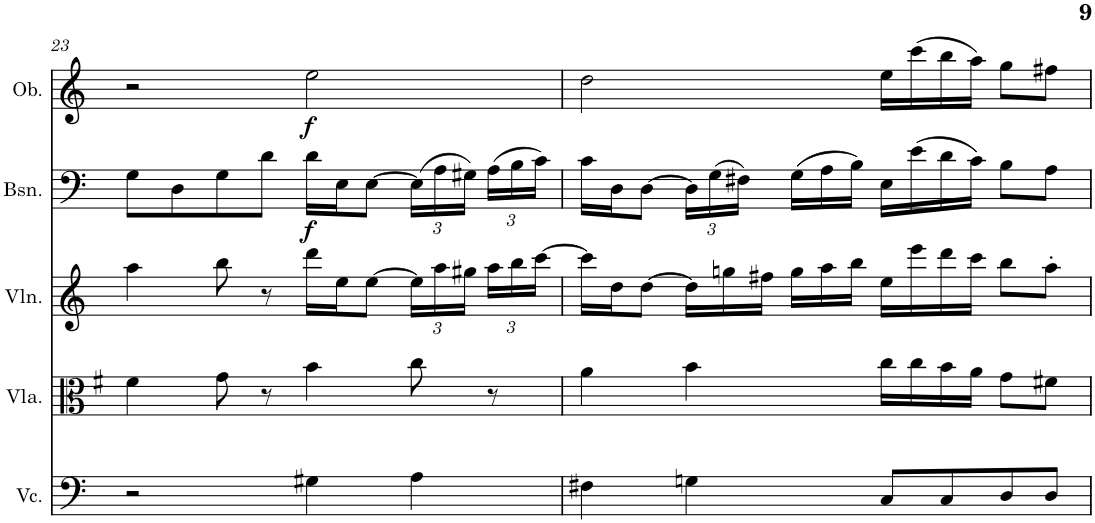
**kern	**kern	**kern	**kern	**dynam	**kern	**dynam
*part5	*part4	*part3	*part2	*part2	*part1	*part1
*staff5	*staff4	*staff3	*staff2	*staff2	*staff1	*staff1
*I"Violoncello	*I"Viola	*I"Violin	*I"Bassoon	*	*I"Oboe	*
*I'Vc.	*I'Vla.	*I'Vln.	*I'Bsn.	*	*I'Ob.	*
!!LO:PB:g=z
*clefF4	*clefC3	*clefG2	*clefF4	*	*clefG2	*
*k[]	*k[f#]	*k[]	*k[]	*	*k[]	*
*M4/4	*M4/4	*M4/4	*M4/4	*	*M4/4	*
*met(c)	*met(c)	*met(c)	*met(c)	*	*met(c)	*
=23	=23	=23	=23	=23	=23	=23
2r	4f#\	4aa\	8G\L	.	2r	.
.	.	.	8D\	.	.	.
.	8g\	8bb\	8G\	.	.	.
.	8r	8r	8d\J	.	.	.
!	!	!	!	!LO:DY:b	!	!LO:DY:b
4G#X\	4b\	16ddd\LL	16d\LL	f	2ee\	f
.	.	16ee\J	16E\J	.	.	.
.	.	[>8ee\J	[>8E\J	.	.	.
*	*	*Xbrackettup	*Xbrackettup	*	*	*
4A\	8cc\	24ee\LL]	(>24E\LL]	.	.	.
.	.	24aa\	24A\	.	.	.
.	.	24gg#X\JJ	24G#X\JJ)	.	.	.
.	8r	24aa\LL	(>24A\LL	.	.	.
.	.	24bb\	24B\	.	.	.
.	.	[>24ccc\JJ	24c\JJ)	.	.	.
=24	=24	=24	=24	=24	=24	=24
4F#X\	4a\	16ccc\LL]	16c\LL	.	2dd\	.
.	.	16dd\J	16D\J	.	.	.
.	.	[>8dd\J	[>8D\J	.	.	.
4Gn\	4b\	16dd\LL]	24D\LL]	.	.	.
.	.	.	(>24G\	.	.	.
.	.	16ggn\	.	.	.	.
.	.	.	24F#X\JJ)	.	.	.
.	.	16ff#X\JJ	16ryy	.	.	.
.	.	16gg\LL	(>16G\LL	.	.	.
8ryy	8ryy	16aa\	16A\	.	8ryy	.
.	.	16bb\JJ	16B\JJ)	.	.	.
8C/L	16cc\LL	16ee\LL	16E\LL	.	16ee\LL	.
.	16cc\	16eee\	(>16e\	.	(>16ccc\	.
8C/	16b\	16ddd\	16d\	.	16bb\	.
.	16a\JJ	16ccc\JJ	16c\JJ)	.	16aa\JJ)	.
8D/	8g\L	8bb\L	8B\L	.	8gg\L	.
8D/J	8f#X\J	8aa'\J	8A\J	.	8ff#X\J	.
=	=	=	=	=	=	=
*-	*-	*-	*-	*-	*-	*-
